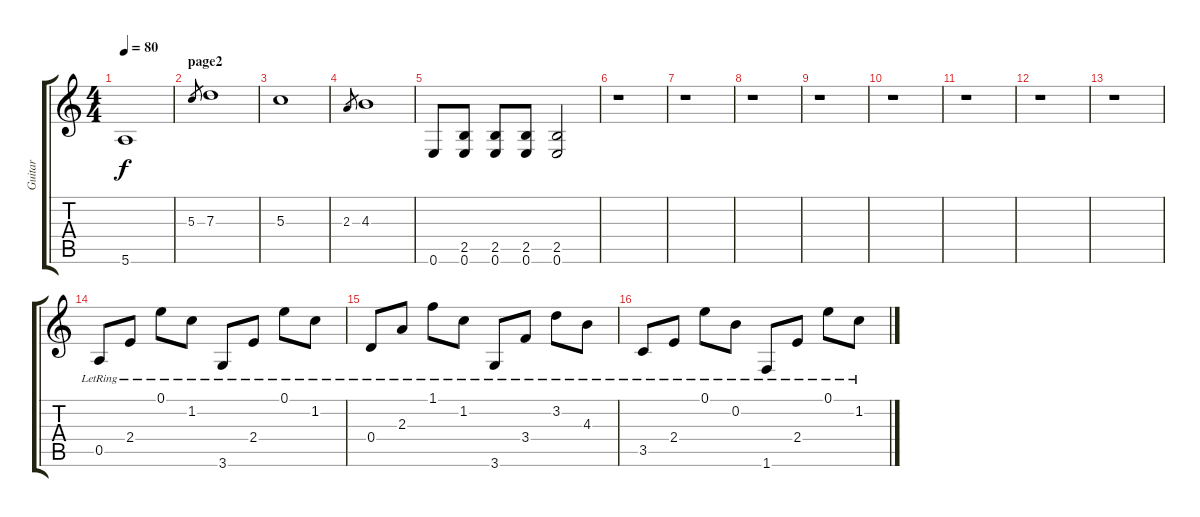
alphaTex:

\track ("Guitar" "Guitar") {instrument acousticguitarsteel}
\staff {score tabs}
\tuning (E4 B3 G3 D3 A2 E2) {hide}
\ts (4 4)
\tempo 80
\clef g2
\ks c
5.6.1{dy f} |
\section ("" "page2")
5.3.8{gr} 7.3.1 |
5.3.1 |
2.3.8{gr} 4.3.1 |
0.6.8 (2.5 0.6).8 (2.5 0.6).8 (2.5 0.6).8 (2.5 0.6).2 |
r.1 |
r.1 |
r.1 |
r.1 |
r.1 |
r.1 |
r.1 |
r.1 |
0.5{lr}.8 2.4{lr}.8 0.1{lr}.8 1.2{lr}.8 3.6{lr}.8 2.4{lr}.8 0.1{lr}.8 1.2{lr}.8 |
0.4{lr}.8 2.3{lr}.8 1.1{lr}.8 1.2{lr}.8 3.6{lr}.8 3.4{lr}.8 3.2{lr}.8 4.3{lr}.8 |
3.5{lr}.8 2.4{lr}.8 0.1{lr}.8 0.2{lr}.8 1.6{lr}.8 2.4{lr}.8 0.1{lr}.8 1.2{lr}.8
